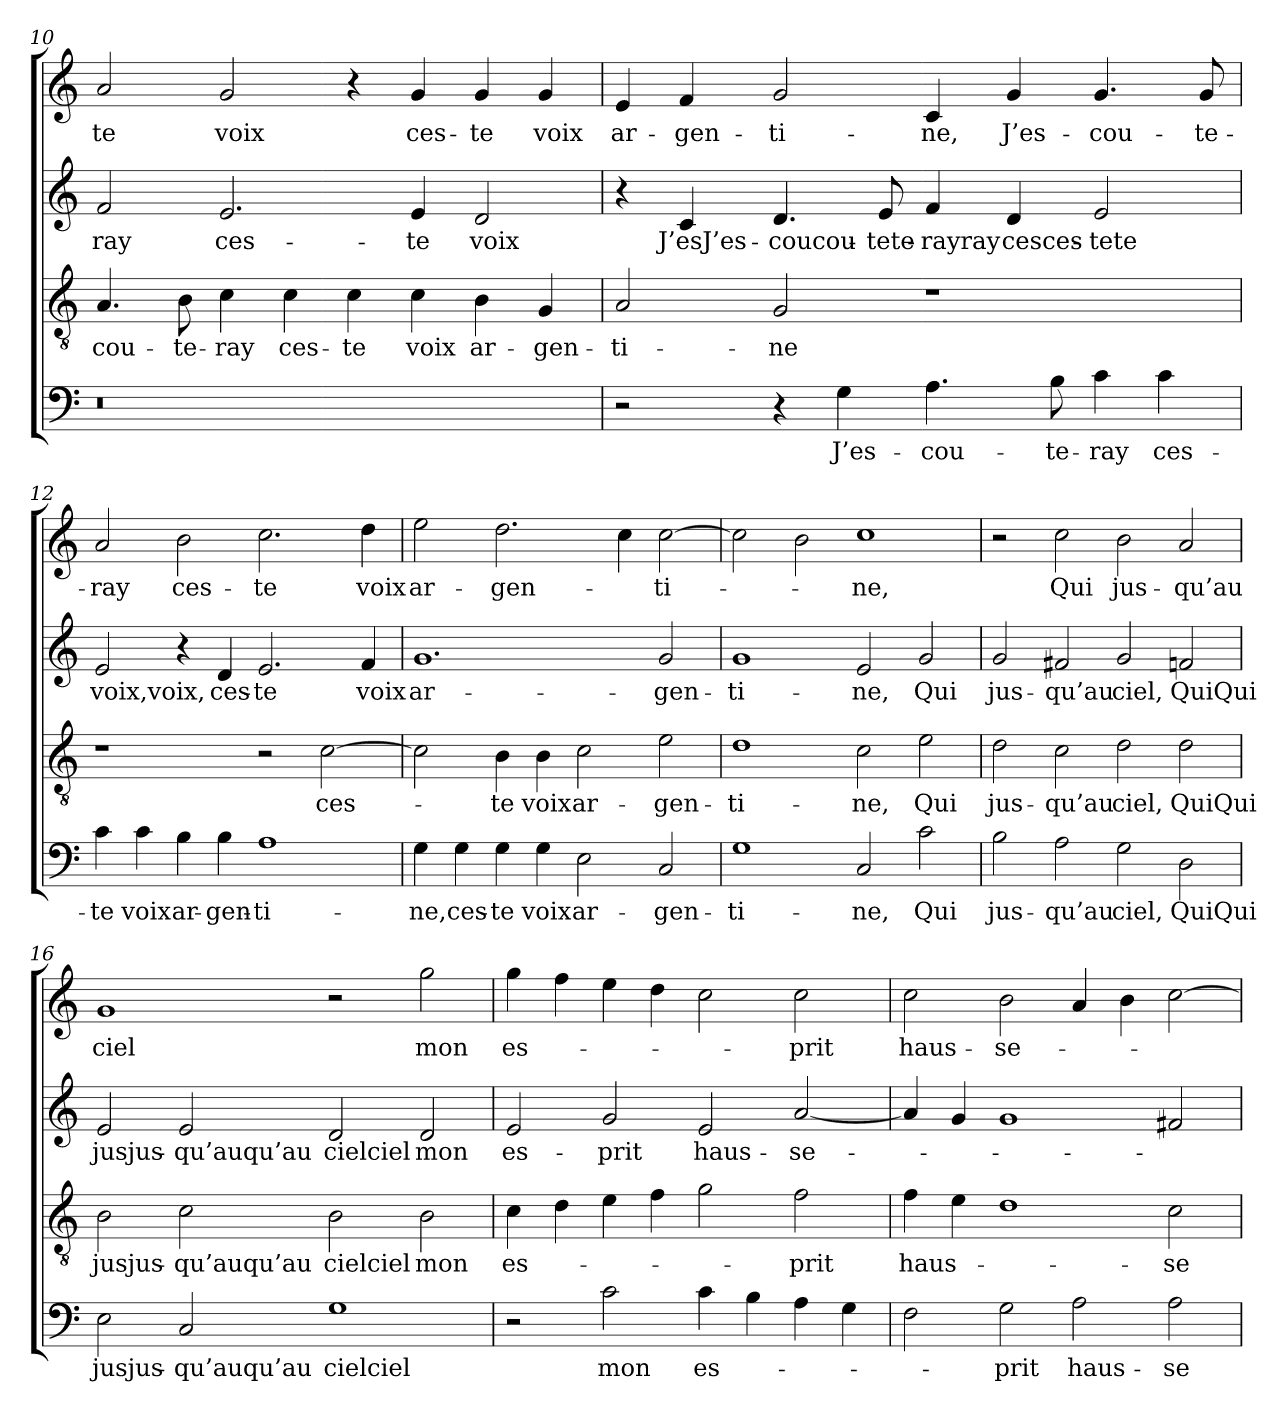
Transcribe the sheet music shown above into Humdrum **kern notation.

**kern	**text	**kern	**text	**kern	**text	**kern	**text
*part4	*part4	*part3	*part3	*part2	*part2	*part1	*part1
*staff4	*staff4	*staff3	*staff3	*staff2	*staff2	*staff1	*staff1
*clefF4	*	*clefGv2	*	*clefG2	*	*clefG2	*
*k[]	*	*k[]	*	*k[]	*	*k[]	*
=10	=10	=10	=10	=10	=10	=10	=10
0r	.	4.A	-cou-	2f	-ray	2a	-te
.	.	8B	-te-	.	.	.	.
.	.	4c	-ray	2.e	ces-	2g	voix
.	.	4c	ces-	.	.	.	.
.	.	4c	-te	.	.	4r	.
.	.	4c	voix	4e	-te	4g	ces-
.	.	4B	ar-	2d	voix	4g	-te
.	.	4G	-gen-	.	.	4g	voix
=11	=11	=11	=11	=11	=11	=11	=11
2r	.	2A	-ti-	4r	.	4e	ar-
.	.	.	.	4c	J’esJ’es-	4f	-gen-
4r	.	2G	-ne	4.d	-coucou-	2g	-ti-
4G	J’es-	.	.	.	.	.	.
.	.	.	.	8e	-tete-	.	.
4.A	-cou-	1r	.	4f	-rayray	4c	-ne,
.	.	.	.	4d	cesces-	4g	J’es-
8B	-te-	.	.	.	.	.	.
4c	-ray	.	.	2e	-tete	4.g	-cou-
4c	ces-	.	.	.	.	.	.
.	.	.	.	.	.	8g	-te-
!!LO:PB:g=z
=12	=12	=12	=12	=12	=12	=12	=12
4c	-te	1r	.	2e	voix,voix,	2a	-ray
4c	voix	.	.	.	.	.	.
4B	ar-	.	.	4r	.	2b	ces-
4B	-gen-	.	.	4d	ces-	.	.
1A	-ti-	2r	.	2.e	-te	2.cc	-te
.	.	[2c	ces-	.	.	.	.
.	.	.	.	4f	voix	4dd	voix
=13	=13	=13	=13	=13	=13	=13	=13
4G	-ne,	2c]	.	1.g	ar-	2ee	ar-
4G	ces-	.	.	.	.	.	.
4G	-te	4B	-te	.	.	2.dd	-gen-
4G	voix	4B	voix	.	.	.	.
2E	ar-	2c	ar-	.	.	.	.
.	.	.	.	.	.	4cc	.
2C	-gen-	2e	-gen-	2g	-gen-	[2cc	-ti-
=14	=14	=14	=14	=14	=14	=14	=14
1G	-ti-	1d	-ti-	1g	-ti-	2cc]	.
.	.	.	.	.	.	2b	.
2C	-ne,	2c	-ne,	2e	-ne,	1cc	-ne,
2c	Qui	2e	Qui	2g	Qui	.	.
=15	=15	=15	=15	=15	=15	=15	=15
2B	jus-	2d	jus-	2g	jus-	2r	.
2A	-qu’au	2c	-qu’au	2f#X	-qu’au	2cc	Qui
2G	ciel,	2d	ciel,	2g	ciel,	2b	jus-
2D	QuiQui	2d	QuiQui	2fn	QuiQui	2a	-qu’au
!!LO:LB:g=z
=16	=16	=16	=16	=16	=16	=16	=16
2E	jusjus-	2B	jusjus-	2e	jusjus-	1g	ciel
2C	-qu’auqu’au	2c	-qu’auqu’au	2e	-qu’auqu’au	.	.
1G	cielciel	2B	cielciel	2d	cielciel	2r	.
.	.	2B	mon	2d	mon	2gg	mon
=17	=17	=17	=17	=17	=17	=17	=17
2r	.	4c	es-	2e	es-	4gg	es-
.	.	4d	.	.	.	4ff	.
2c	mon	4e	.	2g	-prit	4ee	.
.	.	4f	.	.	.	4dd	.
4c	es-	2g	.	2e	haus-	2cc	.
4B	.	.	.	.	.	.	.
4A	.	2f	-prit	[2a	-se-	2cc	-prit
4G	.	.	.	.	.	.	.
=18	=18	=18	=18	=18	=18	=18	=18
2F	.	4f	haus-	4a]	.	2cc	haus-
.	.	4e	.	4g	.	.	.
2G	-prit	1d	.	1g	.	2b	-se-
2A	haus-	.	.	.	.	4a	.
.	.	.	.	.	.	4b	.
2A	-se-	2c	-se-	2f#X	.	[2cc	.
=	=	=	=	=	=	=	=
*-	*-	*-	*-	*-	*-	*-	*-
